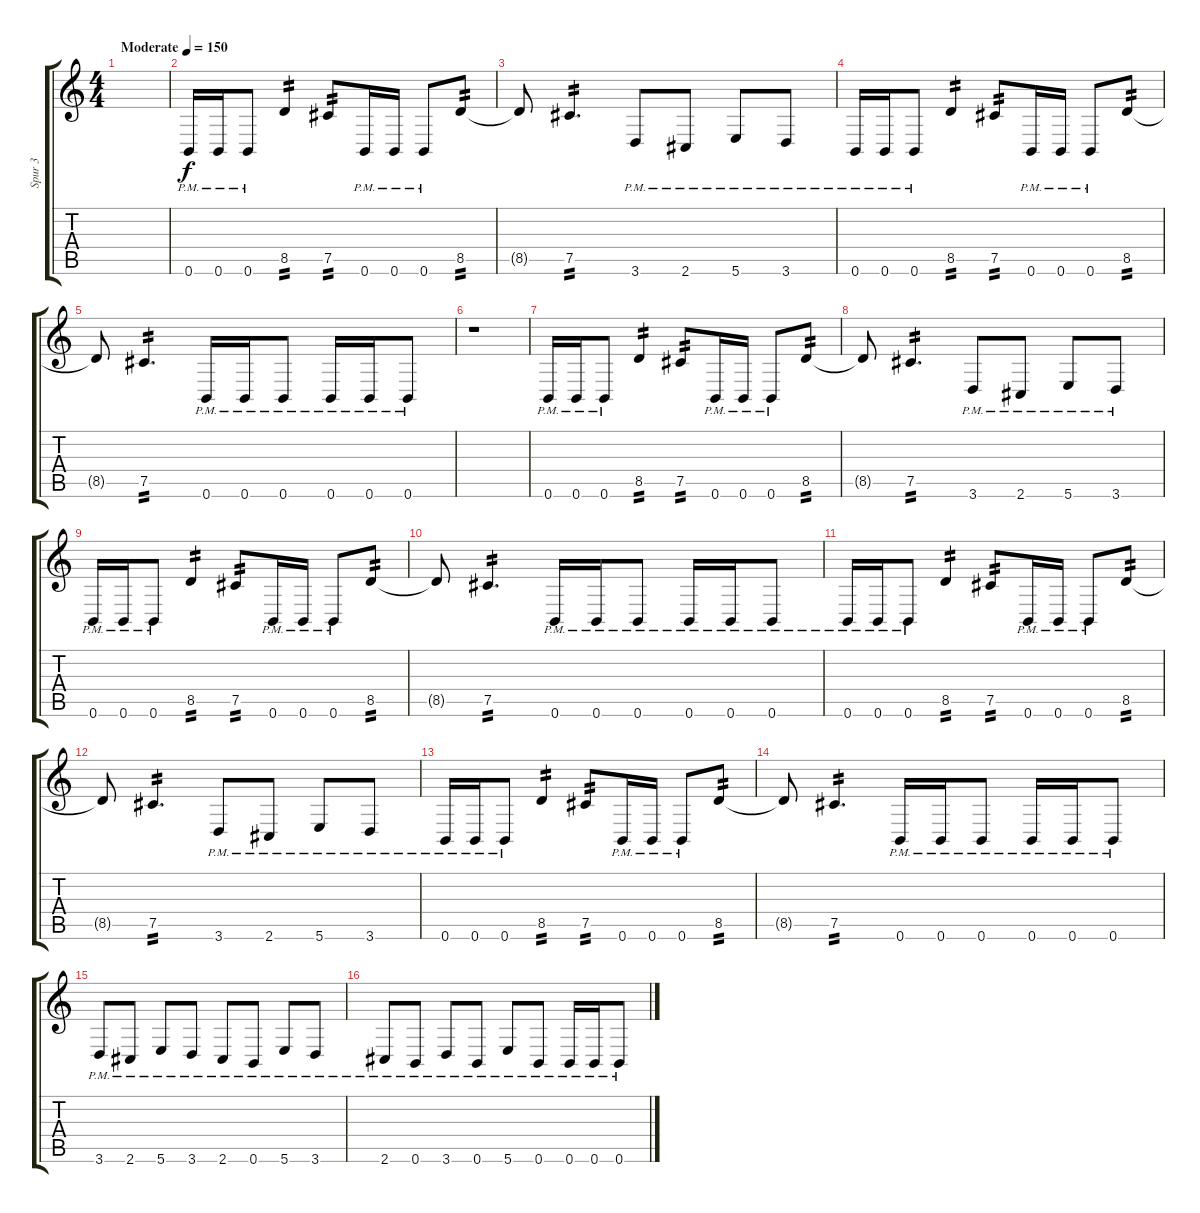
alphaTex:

\track ("Spur 3" "Spur 3") {instrument distortionguitar}
\staff {score tabs}
\tuning (Db4 Ab3 E3 B2 Gb2 B1) {hide}
\ts (4 4)
\tempo (150 "Moderate")
\clef g2
\ks c
|
0.6{pm}.16 0.6{pm}.16 0.6{pm}.8 8.5.4{tp 2} 7.5.8{tp 2} 0.6{pm}.16 0.6{pm}.16 0.6{pm}.8 8.5.8{tp 2} |
8.5{t}.8 7.5.4{d tp 2} 3.6{pm}.8 2.6{pm}.8 5.6{pm}.8 3.6{pm}.8 |
0.6{pm}.16 0.6{pm}.16 0.6{pm}.8 8.5.4{tp 2} 7.5.8{tp 2} 0.6{pm}.16 0.6{pm}.16 0.6{pm}.8 8.5.8{tp 2} |
8.5{t}.8 7.5.4{d tp 2} 0.6{pm}.16 0.6{pm}.16 0.6{pm}.8 0.6{pm}.16 0.6{pm}.16 0.6{pm}.8 |
r.1 |
0.6{pm}.16 0.6{pm}.16 0.6{pm}.8 8.5.4{tp 2} 7.5.8{tp 2} 0.6{pm}.16 0.6{pm}.16 0.6{pm}.8 8.5.8{tp 2} |
8.5{t}.8 7.5.4{d tp 2} 3.6{pm}.8 2.6{pm}.8 5.6{pm}.8 3.6{pm}.8 |
0.6{pm}.16 0.6{pm}.16 0.6{pm}.8 8.5.4{tp 2} 7.5.8{tp 2} 0.6{pm}.16 0.6{pm}.16 0.6{pm}.8 8.5.8{tp 2} |
8.5{t}.8 7.5.4{d tp 2} 0.6{pm}.16 0.6{pm}.16 0.6{pm}.8 0.6{pm}.16 0.6{pm}.16 0.6{pm}.8 |
0.6{pm}.16 0.6{pm}.16 0.6{pm}.8 8.5.4{tp 2} 7.5.8{tp 2} 0.6{pm}.16 0.6{pm}.16 0.6{pm}.8 8.5.8{tp 2} |
8.5{t}.8 7.5.4{d tp 2} 3.6{pm}.8 2.6{pm}.8 5.6{pm}.8 3.6{pm}.8 |
0.6{pm}.16 0.6{pm}.16 0.6{pm}.8 8.5.4{tp 2} 7.5.8{tp 2} 0.6{pm}.16 0.6{pm}.16 0.6{pm}.8 8.5.8{tp 2} |
8.5{t}.8 7.5.4{d tp 2} 0.6{pm}.16 0.6{pm}.16 0.6{pm}.8 0.6{pm}.16 0.6{pm}.16 0.6{pm}.8 |
3.6{pm}.8 2.6{pm}.8 5.6{pm}.8 3.6{pm}.8 2.6{pm}.8 0.6{pm}.8 5.6{pm}.8 3.6{pm}.8 |
2.6{pm}.8 0.6{pm}.8 3.6{pm}.8 0.6{pm}.8 5.6{pm}.8 0.6{pm}.8 0.6{pm}.16 0.6{pm}.16 0.6{pm}.8
